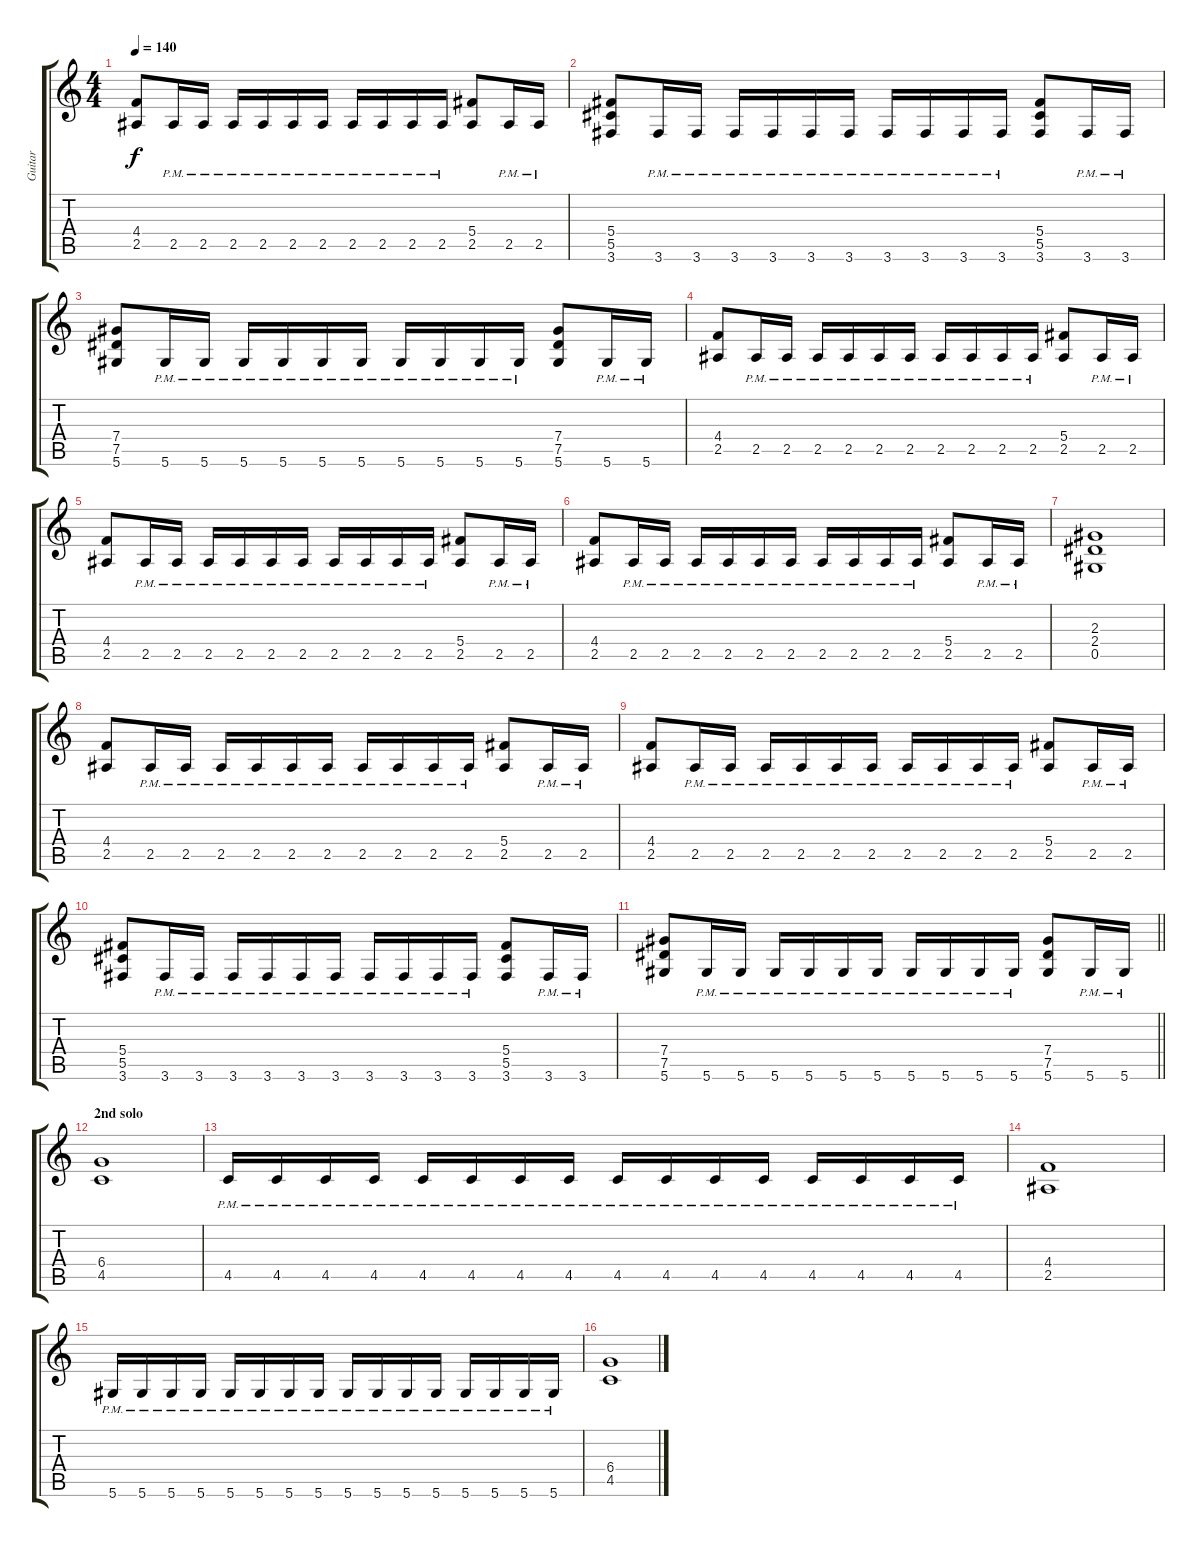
\track ("Guitar" "Guitar") {instrument distortionguitar}
\staff {score tabs}
\tuning (Eb4 Bb3 Gb3 Db3 Ab2 Eb2) {hide}
\ts (4 4)
\tempo 140
\clef g2
\ks c
(4.4 2.5).8{dy f} 2.5{pm}.16 2.5{pm}.16 2.5{pm}.16 2.5{pm}.16 2.5{pm}.16 2.5{pm}.16 2.5{pm}.16 2.5{pm}.16 2.5{pm}.16 2.5{pm}.16 (5.4 2.5).8 2.5{pm}.16 2.5{pm}.16 |
(5.4 5.5 3.6).8 3.6{pm}.16 3.6{pm}.16 3.6{pm}.16 3.6{pm}.16 3.6{pm}.16 3.6{pm}.16 3.6{pm}.16 3.6{pm}.16 3.6{pm}.16 3.6{pm}.16 (5.4 5.5 3.6).8 3.6{pm}.16 3.6{pm}.16 |
(7.4 7.5 5.6).8 5.6{pm}.16 5.6{pm}.16 5.6{pm}.16 5.6{pm}.16 5.6{pm}.16 5.6{pm}.16 5.6{pm}.16 5.6{pm}.16 5.6{pm}.16 5.6{pm}.16 (7.4 7.5 5.6).8 5.6{pm}.16 5.6{pm}.16 |
(4.4 2.5).8 2.5{pm}.16 2.5{pm}.16 2.5{pm}.16 2.5{pm}.16 2.5{pm}.16 2.5{pm}.16 2.5{pm}.16 2.5{pm}.16 2.5{pm}.16 2.5{pm}.16 (5.4 2.5).8 2.5{pm}.16 2.5{pm}.16 |
(4.4 2.5).8 2.5{pm}.16 2.5{pm}.16 2.5{pm}.16 2.5{pm}.16 2.5{pm}.16 2.5{pm}.16 2.5{pm}.16 2.5{pm}.16 2.5{pm}.16 2.5{pm}.16 (5.4 2.5).8 2.5{pm}.16 2.5{pm}.16 |
(4.4 2.5).8 2.5{pm}.16 2.5{pm}.16 2.5{pm}.16 2.5{pm}.16 2.5{pm}.16 2.5{pm}.16 2.5{pm}.16 2.5{pm}.16 2.5{pm}.16 2.5{pm}.16 (5.4 2.5).8 2.5{pm}.16 2.5{pm}.16 |
(2.3 2.4 0.5).1 |
(4.4 2.5).8 2.5{pm}.16 2.5{pm}.16 2.5{pm}.16 2.5{pm}.16 2.5{pm}.16 2.5{pm}.16 2.5{pm}.16 2.5{pm}.16 2.5{pm}.16 2.5{pm}.16 (5.4 2.5).8 2.5{pm}.16 2.5{pm}.16 |
(4.4 2.5).8 2.5{pm}.16 2.5{pm}.16 2.5{pm}.16 2.5{pm}.16 2.5{pm}.16 2.5{pm}.16 2.5{pm}.16 2.5{pm}.16 2.5{pm}.16 2.5{pm}.16 (5.4 2.5).8 2.5{pm}.16 2.5{pm}.16 |
(5.4 5.5 3.6).8 3.6{pm}.16 3.6{pm}.16 3.6{pm}.16 3.6{pm}.16 3.6{pm}.16 3.6{pm}.16 3.6{pm}.16 3.6{pm}.16 3.6{pm}.16 3.6{pm}.16 (5.4 5.5 3.6).8 3.6{pm}.16 3.6{pm}.16 |
\barLineRight lightlight
(7.4 7.5 5.6).8 5.6{pm}.16 5.6{pm}.16 5.6{pm}.16 5.6{pm}.16 5.6{pm}.16 5.6{pm}.16 5.6{pm}.16 5.6{pm}.16 5.6{pm}.16 5.6{pm}.16 (7.4 7.5 5.6).8 5.6{pm}.16 5.6{pm}.16 |
\section ("" "2nd solo")
(6.4 4.5).1 |
4.5{pm}.16 4.5{pm}.16 4.5{pm}.16 4.5{pm}.16 4.5{pm}.16 4.5{pm}.16 4.5{pm}.16 4.5{pm}.16 4.5{pm}.16 4.5{pm}.16 4.5{pm}.16 4.5{pm}.16 4.5{pm}.16 4.5{pm}.16 4.5{pm}.16 4.5{pm}.16 |
(4.4 2.5).1 |
5.6{pm}.16 5.6{pm}.16 5.6{pm}.16 5.6{pm}.16 5.6{pm}.16 5.6{pm}.16 5.6{pm}.16 5.6{pm}.16 5.6{pm}.16 5.6{pm}.16 5.6{pm}.16 5.6{pm}.16 5.6{pm}.16 5.6{pm}.16 5.6{pm}.16 5.6{pm}.16 |
(6.4 4.5).1
